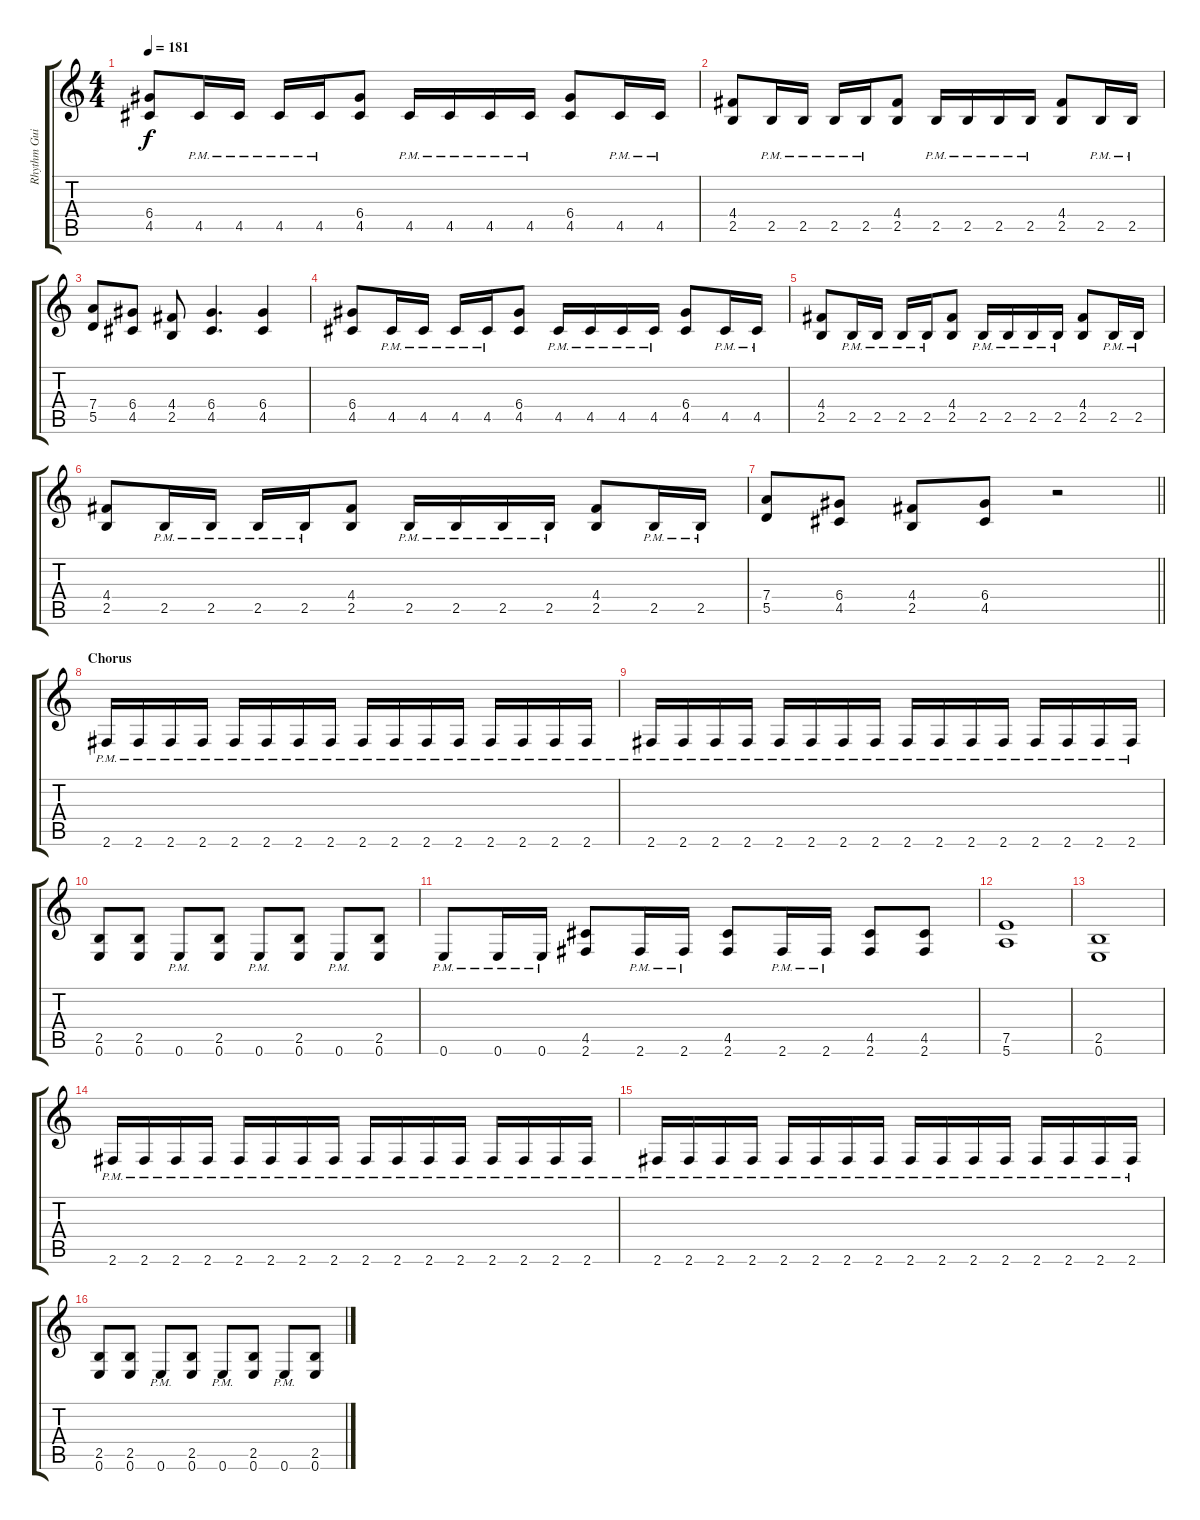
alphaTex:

\track ("Rhythm Guitar I" "Rhythm Gui") {instrument overdrivenguitar}
\staff {score tabs}
\tuning (E4 B3 G3 D3 A2 E2) {hide}
\ts (4 4)
\tempo 181
\clef g2
\ks c
(6.4 4.5).8{dy f} 4.5{pm}.16 4.5{pm}.16 4.5{pm}.16 4.5{pm}.16 (6.4 4.5).8 4.5{pm}.16 4.5{pm}.16 4.5{pm}.16 4.5{pm}.16 (6.4 4.5).8 4.5{pm}.16 4.5{pm}.16 |
(4.4 2.5).8 2.5{pm}.16 2.5{pm}.16 2.5{pm}.16 2.5{pm}.16 (4.4 2.5).8 2.5{pm}.16 2.5{pm}.16 2.5{pm}.16 2.5{pm}.16 (4.4 2.5).8 2.5{pm}.16 2.5{pm}.16 |
(7.4 5.5).8 (6.4 4.5).8 (4.4 2.5).8 (6.4 4.5).4{d} (6.4 4.5).4 |
(6.4 4.5).8 4.5{pm}.16 4.5{pm}.16 4.5{pm}.16 4.5{pm}.16 (6.4 4.5).8 4.5{pm}.16 4.5{pm}.16 4.5{pm}.16 4.5{pm}.16 (6.4 4.5).8 4.5{pm}.16 4.5{pm}.16 |
(4.4 2.5).8 2.5{pm}.16 2.5{pm}.16 2.5{pm}.16 2.5{pm}.16 (4.4 2.5).8 2.5{pm}.16 2.5{pm}.16 2.5{pm}.16 2.5{pm}.16 (4.4 2.5).8 2.5{pm}.16 2.5{pm}.16 |
(4.4 2.5).8 2.5{pm}.16 2.5{pm}.16 2.5{pm}.16 2.5{pm}.16 (4.4 2.5).8 2.5{pm}.16 2.5{pm}.16 2.5{pm}.16 2.5{pm}.16 (4.4 2.5).8 2.5{pm}.16 2.5{pm}.16 |
\barLineRight lightlight
(7.4 5.5).8 (6.4 4.5).8 (4.4 2.5).8 (6.4 4.5).8 r.2 |
\section ("" "Chorus")
2.6{pm}.16 2.6{pm}.16 2.6{pm}.16 2.6{pm}.16 2.6{pm}.16 2.6{pm}.16 2.6{pm}.16 2.6{pm}.16 2.6{pm}.16 2.6{pm}.16 2.6{pm}.16 2.6{pm}.16 2.6{pm}.16 2.6{pm}.16 2.6{pm}.16 2.6{pm}.16 |
2.6{pm}.16 2.6{pm}.16 2.6{pm}.16 2.6{pm}.16 2.6{pm}.16 2.6{pm}.16 2.6{pm}.16 2.6{pm}.16 2.6{pm}.16 2.6{pm}.16 2.6{pm}.16 2.6{pm}.16 2.6{pm}.16 2.6{pm}.16 2.6{pm}.16 2.6{pm}.16 |
(2.5 0.6).8 (2.5 0.6).8 0.6{pm}.8 (2.5 0.6).8 0.6{pm}.8 (2.5 0.6).8 0.6{pm}.8 (2.5 0.6).8 |
0.6{pm}.8 0.6{pm}.16 0.6{pm}.16 (4.5 2.6).8 2.6{pm}.16 2.6{pm}.16 (4.5 2.6).8 2.6{pm}.16 2.6{pm}.16 (4.5 2.6).8 (4.5 2.6).8 |
(7.5 5.6).1 |
(2.5 0.6).1 |
2.6{pm}.16 2.6{pm}.16 2.6{pm}.16 2.6{pm}.16 2.6{pm}.16 2.6{pm}.16 2.6{pm}.16 2.6{pm}.16 2.6{pm}.16 2.6{pm}.16 2.6{pm}.16 2.6{pm}.16 2.6{pm}.16 2.6{pm}.16 2.6{pm}.16 2.6{pm}.16 |
2.6{pm}.16 2.6{pm}.16 2.6{pm}.16 2.6{pm}.16 2.6{pm}.16 2.6{pm}.16 2.6{pm}.16 2.6{pm}.16 2.6{pm}.16 2.6{pm}.16 2.6{pm}.16 2.6{pm}.16 2.6{pm}.16 2.6{pm}.16 2.6{pm}.16 2.6{pm}.16 |
(2.5 0.6).8 (2.5 0.6).8 0.6{pm}.8 (2.5 0.6).8 0.6{pm}.8 (2.5 0.6).8 0.6{pm}.8 (2.5 0.6).8
